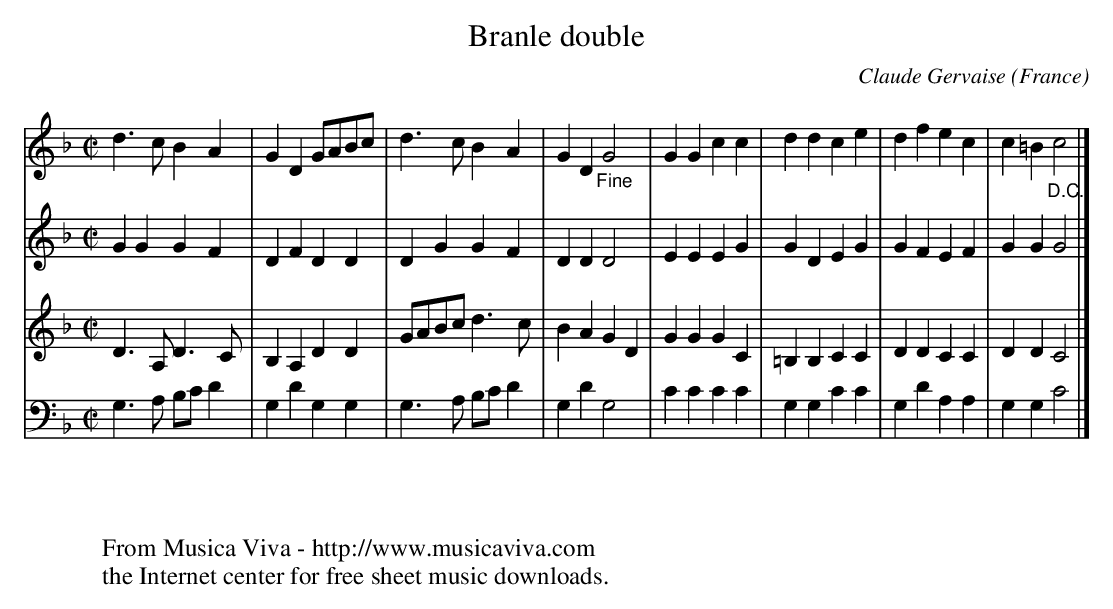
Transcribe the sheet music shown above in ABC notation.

X:1
T:Branle double
C:Claude Gervaise
O:France
V:1 Program 1 40 %Violin
V:2 Program 1 110 %Fiddle
V:3 Program 1 41 %Viola
V:4 Program 1 42 bass %Cello
M:C|
L:1/8
K:Gdor
V:1
d3cB2A2|G2D2GABc|d3cB2A2|G2D2"_Fine"G4|G2G2c2c2|d2d2c2e2|d2f2e2c2|c2=B2"_D.C."c4|]
V:2
G2G2G2F2|D2F2D2D2|D2G2G2F2|D2D2D4|E2E2E2G2|G2D2E2G2|G2F2E2F2|G2G2G4|]
V:3
D3A,D3C|B,2A,2D2D2|GABcd3c|B2A2G2D2|G2G2G2C2|=B,2B,2C2C2|D2D2C2C2|D2D2C4|]
V:4
G,3A, B,CD2|G,2D2G,2G,2|G,3A, B,CD2|G,2D2G,4|C2C2C2C2|G,2G,2C2C2|G,2D2A,2A,2|G,2G,2C4|]
W:
W:
W:  From Musica Viva - http://www.musicaviva.com
W:  the Internet center for free sheet music downloads.
